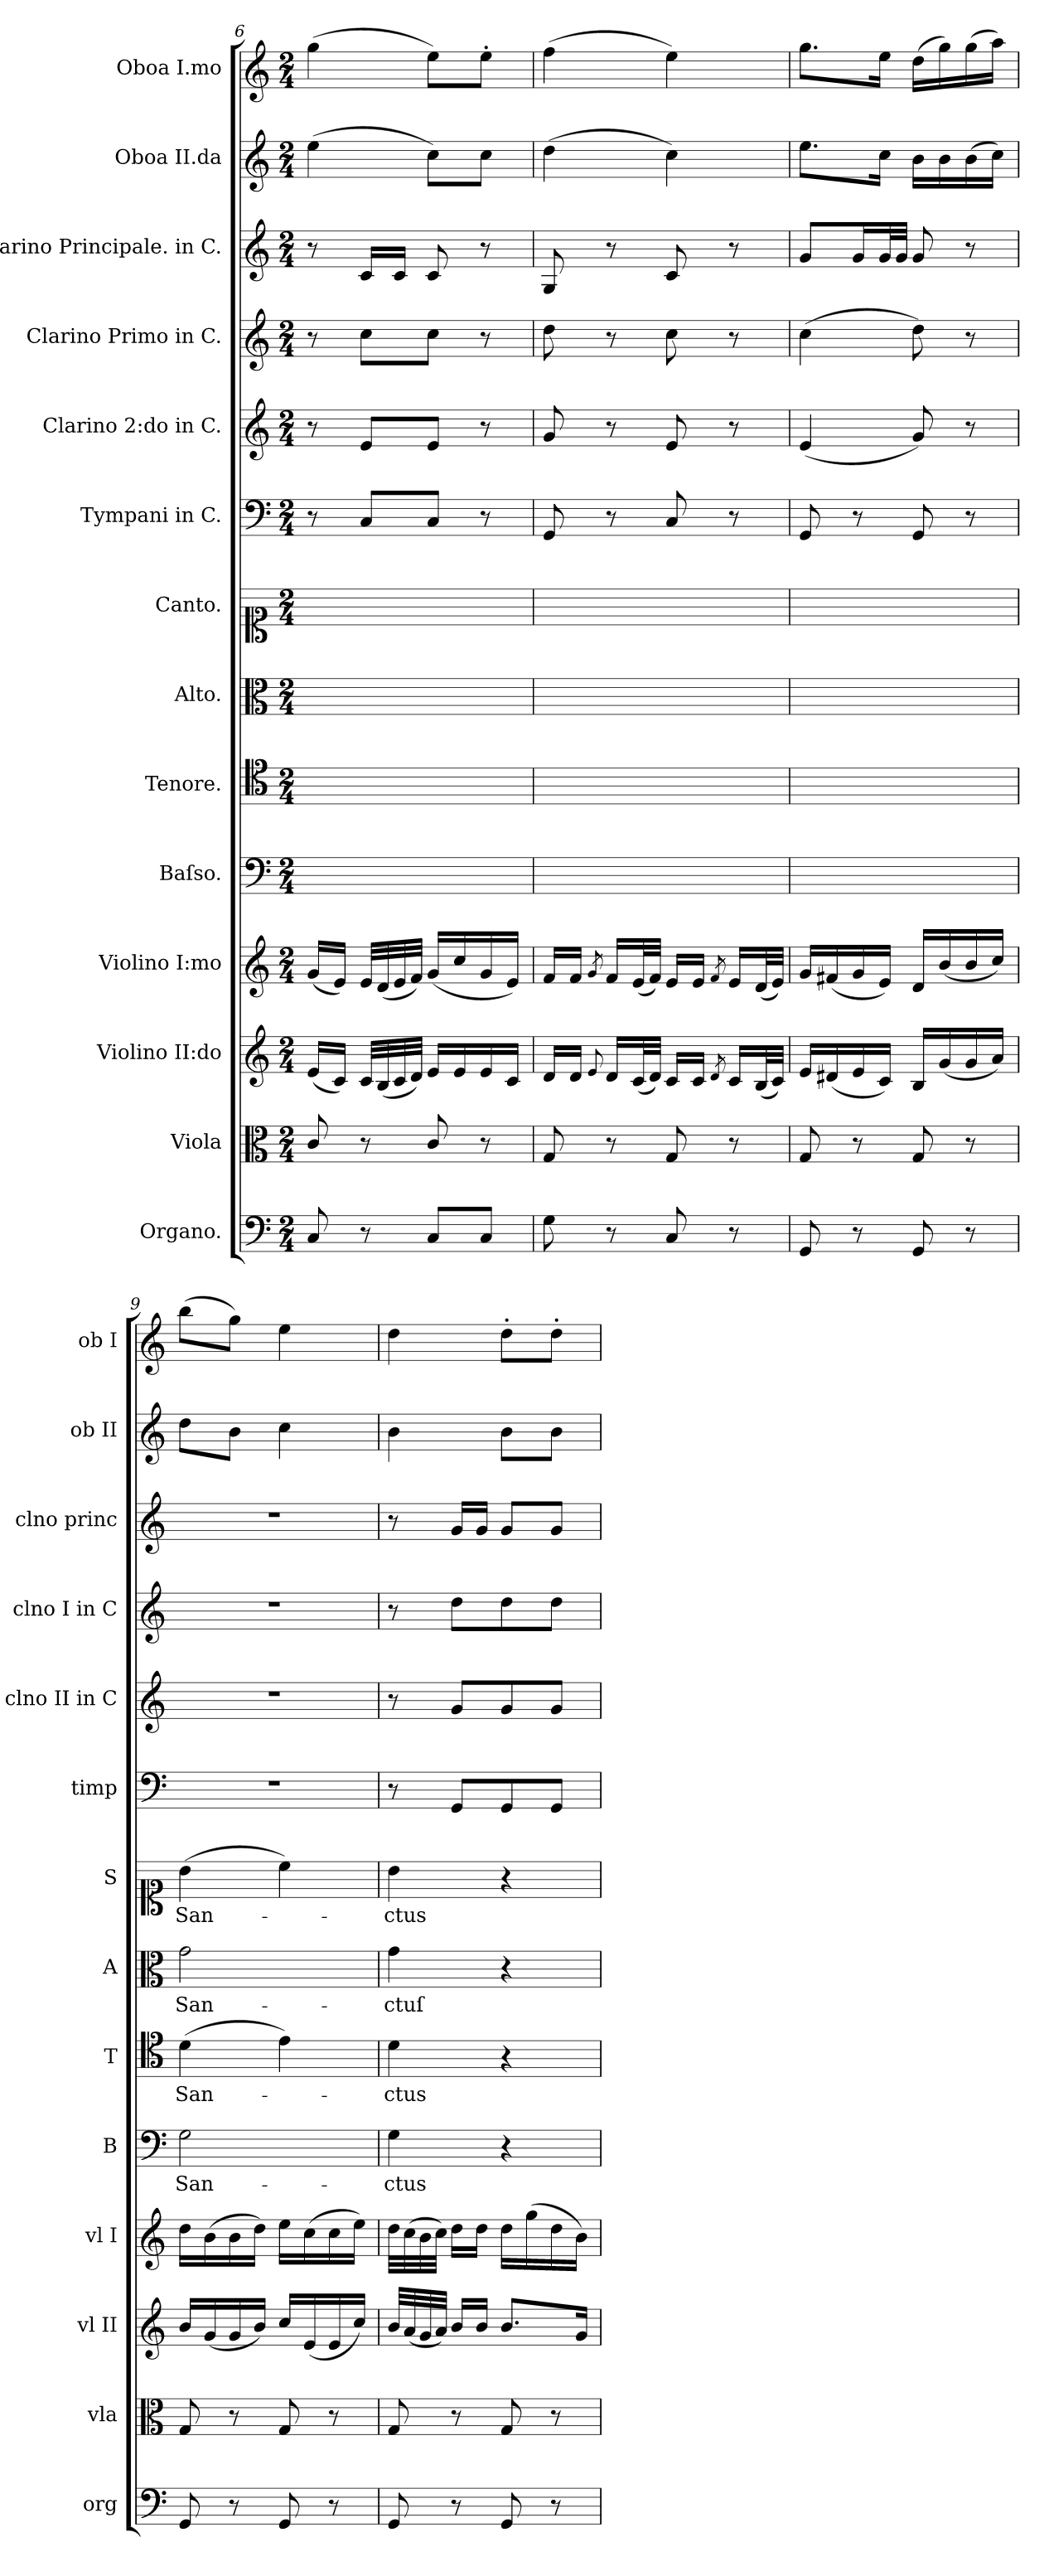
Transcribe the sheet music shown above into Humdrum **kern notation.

**kern	**kern	**kern	**kern	**kern	**text	**dynam	**kern	**text	**dynam	**kern	**text	**dynam	**kern	**text	**dynam	**kern	**kern	**kern	**kern	**kern	**kern
*part14	*part13	*part12	*part11	*part10	*part10	*part10	*part9	*part9	*part9	*part8	*part8	*part8	*part7	*part7	*part7	*part6	*part5	*part4	*part3	*part2	*part1
*staff14	*staff13	*staff12	*staff11	*staff10	*staff10	*staff10	*staff9	*staff9	*staff9	*staff8	*staff8	*staff8	*staff7	*staff7	*staff7	*staff6	*staff5	*staff4	*staff3	*staff2	*staff1
*I"Organo.	*I"Viola	*I"Violino II:do	*I"Violino I:mo	*I"Baſso.	*	*	*I"Tenore.	*	*	*I"Alto.	*	*	*I"Canto.	*	*	*I"Tympani in C.	*I"Clarino 2:do in C.	*I"Clarino Primo in C.	*I"Clarino Principale. in C.	*I"Oboa II.da	*I"Oboa I.mo
*I'org	*I'vla	*I'vl II	*I'vl I	*I'B	*	*	*I'T	*	*	*I'A	*	*	*I'S	*	*	*I'timp	*I'clno II in C	*I'clno I in C	*I'clno princ	*I'ob II	*I'ob I
*clefF4	*clefC3	*clefG2	*clefG2	*clefF4	*	*	*clefC4	*	*	*clefC3	*	*	*clefC1	*	*	*clefF4	*clefG2	*clefG2	*clefG2	*clefG2	*clefG2
*k[]	*k[]	*k[]	*k[]	*k[]	*	*	*k[]	*	*	*k[]	*	*	*k[]	*	*	*k[]	*k[]	*k[]	*k[]	*k[]	*k[]
*M2/4	*M2/4	*M2/4	*M2/4	*M2/4	*	*	*M2/4	*	*	*M2/4	*	*	*M2/4	*	*	*M2/4	*M2/4	*M2/4	*M2/4	*M2/4	*M2/4
=6	=6	=6	=6	=6	=6	=6	=6	=6	=6	=6	=6	=6	=6	=6	=6	=6	=6	=6	=6	=6	=6
8C/	8c/	(<16e/LL	(<16g/LL	2ryy	.	.	2ryy	.	.	2ryy	.	.	2ryy	.	.	8r	8r	8r	8r	(>4ee\	(>4gg\
.	.	16c/JJ)	16e/JJ)	.	.	.	.	.	.	.	.	.	.	.	.	.	.	.	.	.	.
8r	8r	32c/LLL	32e/LLL	.	.	.	.	.	.	.	.	.	.	.	.	8C/L	8e/L	8cc\L	16c/LL	.	.
.	.	(<32B/	(<32d/	.	.	.	.	.	.	.	.	.	.	.	.	.	.	.	.	.	.
.	.	32c/	32e/	.	.	.	.	.	.	.	.	.	.	.	.	.	.	.	16c/JJ	.	.
.	.	32d/JJJ)	32f/JJJ)	.	.	.	.	.	.	.	.	.	.	.	.	.	.	.	.	.	.
8C/L	8c/	16e/LL	(<16g/LL	.	.	.	.	.	.	.	.	.	.	.	.	8C/J	8e/J	8cc\J	8c/	8cc\L)	8ee\L)
.	.	16e/	16cc/	.	.	.	.	.	.	.	.	.	.	.	.	.	.	.	.	.	.
8C/J	8r	16e/	16g/	.	.	.	.	.	.	.	.	.	.	.	.	8r	8r	8r	8r	8cc\J	8ee'>\J
.	.	16c/JJ	16e/JJ)	.	.	.	.	.	.	.	.	.	.	.	.	.	.	.	.	.	.
=7	=7	=7	=7	=7	=7	=7	=7	=7	=7	=7	=7	=7	=7	=7	=7	=7	=7	=7	=7	=7	=7
8G\	8G/	16d/LL	16f/LL	2ryy	.	.	2ryy	.	.	2ryy	.	.	2ryy	.	.	8GG/	8g/	8dd\	8G/	(>4dd\	(>4ff\
.	.	16d/JJ	16f/JJ	.	.	.	.	.	.	.	.	.	.	.	.	.	.	.	.	.	.
.	.	8qqe/	8qg/	.	.	.	.	.	.	.	.	.	.	.	.	.	.	.	.	.	.
8r	8r	16d/LL	16f/LL	.	.	.	.	.	.	.	.	.	.	.	.	8r	8r	8r	8r	.	.
.	.	(<32c/L	(<32e/L	.	.	.	.	.	.	.	.	.	.	.	.	.	.	.	.	.	.
.	.	32d/JJJ)	32f/JJJ)	.	.	.	.	.	.	.	.	.	.	.	.	.	.	.	.	.	.
8C/	8G/	16c/LL	16e/LL	.	.	.	.	.	.	.	.	.	.	.	.	8C/	8e/	8cc\	8c/	4cc\)	4ee\)
.	.	16c/JJ	16e/JJ	.	.	.	.	.	.	.	.	.	.	.	.	.	.	.	.	.	.
.	.	8qd/	8qf/	.	.	.	.	.	.	.	.	.	.	.	.	.	.	.	.	.	.
8r	8r	16c/LL	16e/LL	.	.	.	.	.	.	.	.	.	.	.	.	8r	8r	8r	8r	.	.
.	.	(<32B/L	(<32d/L	.	.	.	.	.	.	.	.	.	.	.	.	.	.	.	.	.	.
.	.	32c/JJJ)	32e/JJJ)	.	.	.	.	.	.	.	.	.	.	.	.	.	.	.	.	.	.
=8	=8	=8	=8	=8	=8	=8	=8	=8	=8	=8	=8	=8	=8	=8	=8	=8	=8	=8	=8	=8	=8
8GG/	8G/	16e/LL	16g/LL	2ryy	.	.	2ryy	.	.	2ryy	.	.	2ryy	.	.	8GG/	(<4e/	(>4cc\	8g/L	8.ee\L	8.gg\L
.	.	(<16d#X/	(<16f#X/	.	.	.	.	.	.	.	.	.	.	.	.	.	.	.	.	.	.
8r	8r	16e/	16g/	.	.	.	.	.	.	.	.	.	.	.	.	8r	.	.	16g/L	.	.
.	.	16c/JJ)	16e/JJ)	.	.	.	.	.	.	.	.	.	.	.	.	.	.	.	32g/L	16cc\Jk	16ee\Jk
.	.	.	.	.	.	.	.	.	.	.	.	.	.	.	.	.	.	.	32g/JJJ	.	.
8GG/	8G/	16B/LL	16d/LL	.	.	.	.	.	.	.	.	.	.	.	.	8GG/	8g/)	8dd\)	8g/	16b\LL	(>16dd\LL
.	.	(<16g/	(<16b/	.	.	.	.	.	.	.	.	.	.	.	.	.	.	.	.	16b\	16gg\)
8r	8r	16g/	16b/	.	.	.	.	.	.	.	.	.	.	.	.	8r	8r	8r	8r	(>16b\	(>16gg\
.	.	16a/JJ)	16cc/JJ)	.	.	.	.	.	.	.	.	.	.	.	.	.	.	.	.	16cc\JJ)	16aa\JJ)
=9	=9	=9	=9	=9	=9	=9	=9	=9	=9	=9	=9	=9	=9	=9	=9	=9	=9	=9	=9	=9	=9
!	!	!	!	!	!	!LO:DY:a:rj	!	!	!LO:DY:a:rj	!	!	!LO:DY:a:rj	!	!	!LO:DY:a:rj	!	!	!	!	!	!
8GG/	8G/	16b/LL	16dd\LL	2G\	San-	po	(>4d\	San-	po	2g\	San-	po	(>4b\	San-	po	2r	2r	2r	2r	8dd\L	(>8bb\L
.	.	(<16g/	(>16b\	.	.	.	.	.	.	.	.	.	.	.	.	.	.	.	.	.	.
8r	8r	16g/	16b\	.	.	.	.	.	.	.	.	.	.	.	.	.	.	.	.	8b\J	8gg\J)
.	.	16b/JJ)	16dd\JJ)	.	.	.	.	.	.	.	.	.	.	.	.	.	.	.	.	.	.
8GG/	8G/	16cc/LL	16ee\LL	.	.	.	4e\)	.	.	.	.	.	4cc\)	.	.	.	.	.	.	4cc\	4ee\
.	.	(<16e/	(>16cc\	.	.	.	.	.	.	.	.	.	.	.	.	.	.	.	.	.	.
8r	8r	16e/	16cc\	.	.	.	.	.	.	.	.	.	.	.	.	.	.	.	.	.	.
.	.	16cc/JJ)	16ee\JJ)	.	.	.	.	.	.	.	.	.	.	.	.	.	.	.	.	.	.
=10	=10	=10	=10	=10	=10	=10	=10	=10	=10	=10	=10	=10	=10	=10	=10	=10	=10	=10	=10	=10	=10
8GG/	8G/	32b/LLL	32dd\LLL	4G\	-ctus	.	4d\	-ctus	.	4g\	-ctuſ	.	4b\	-ctus	.	8r	8r	8r	8r	4b\	4dd\
.	.	(<32a/	(>32cc\	.	.	.	.	.	.	.	.	.	.	.	.	.	.	.	.	.	.
.	.	32g/	32b\	.	.	.	.	.	.	.	.	.	.	.	.	.	.	.	.	.	.
.	.	32a/JJJ)	32cc\JJJ)	.	.	.	.	.	.	.	.	.	.	.	.	.	.	.	.	.	.
8r	8r	16b/LL	16dd\LL	.	.	.	.	.	.	.	.	.	.	.	.	8GG/L	8g/L	8dd\L	16g/LL	.	.
.	.	16b/JJ	16dd\JJ	.	.	.	.	.	.	.	.	.	.	.	.	.	.	.	16g/JJ	.	.
8GG/	8G/	8.b/L	16dd\LL	4r	.	.	4r	.	.	4r	.	.	4r	.	.	8GG/	8g/	8dd\	8g/L	8b\L	8dd'>\L
.	.	.	(>16gg\	.	.	.	.	.	.	.	.	.	.	.	.	.	.	.	.	.	.
8r	8r	.	16dd\	.	.	.	.	.	.	.	.	.	.	.	.	8GG/J	8g/J	8dd\J	8g/J	8b\J	8dd'>\J
.	.	16g/Jk	16b\JJ)	.	.	.	.	.	.	.	.	.	.	.	.	.	.	.	.	.	.
=	=	=	=	=	=	=	=	=	=	=	=	=	=	=	=	=	=	=	=	=	=
*-	*-	*-	*-	*-	*-	*-	*-	*-	*-	*-	*-	*-	*-	*-	*-	*-	*-	*-	*-	*-	*-
